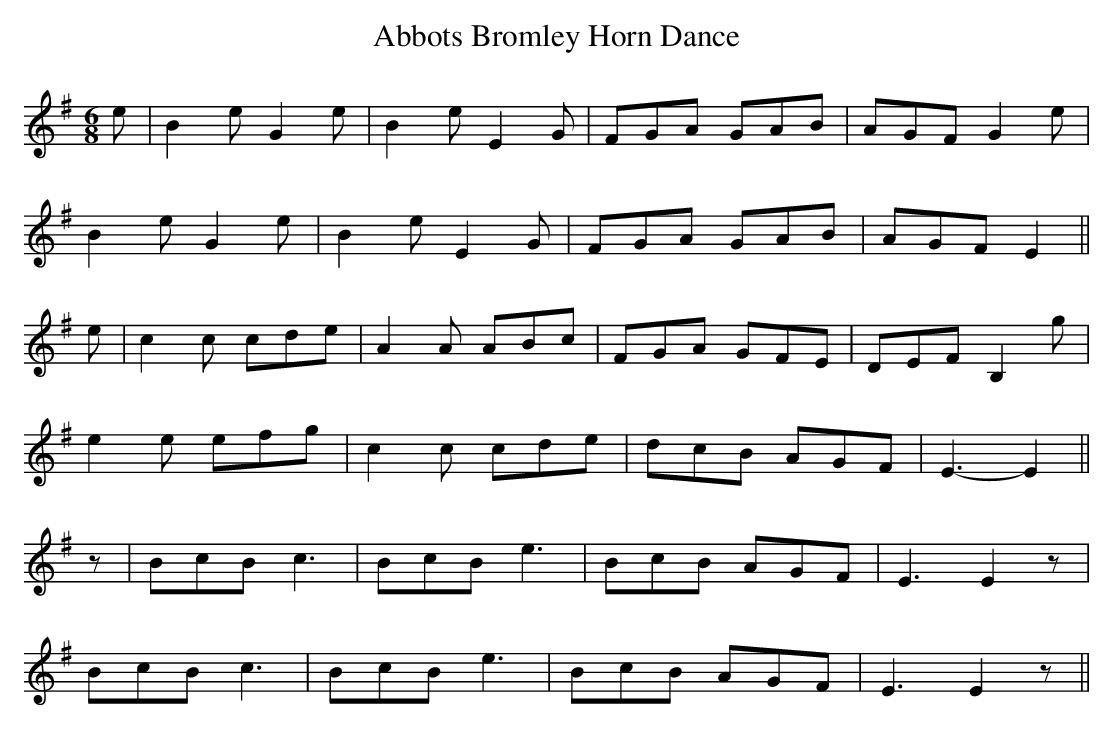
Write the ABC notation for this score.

X:1
T:Abbots Bromley Horn Dance
M:6/8
L:1/8
K:Em
e|B2 e G2 e|B2 e E2 G|FGA GAB|AGF G2 e|
B2 e G2 e|B2 e E2 G|FGA GAB|AGF E2||
e|c2 c cde|A2 A ABc|FGA GFE|DEF B,2 g|
e2 e efg|c2 c cde|dcB AGF|E3-E2||
z|BcB c3|BcB e3|BcB AGF|E3 E2 z|
BcB c3|BcB e3|BcB AGF|E3 E2 z||
